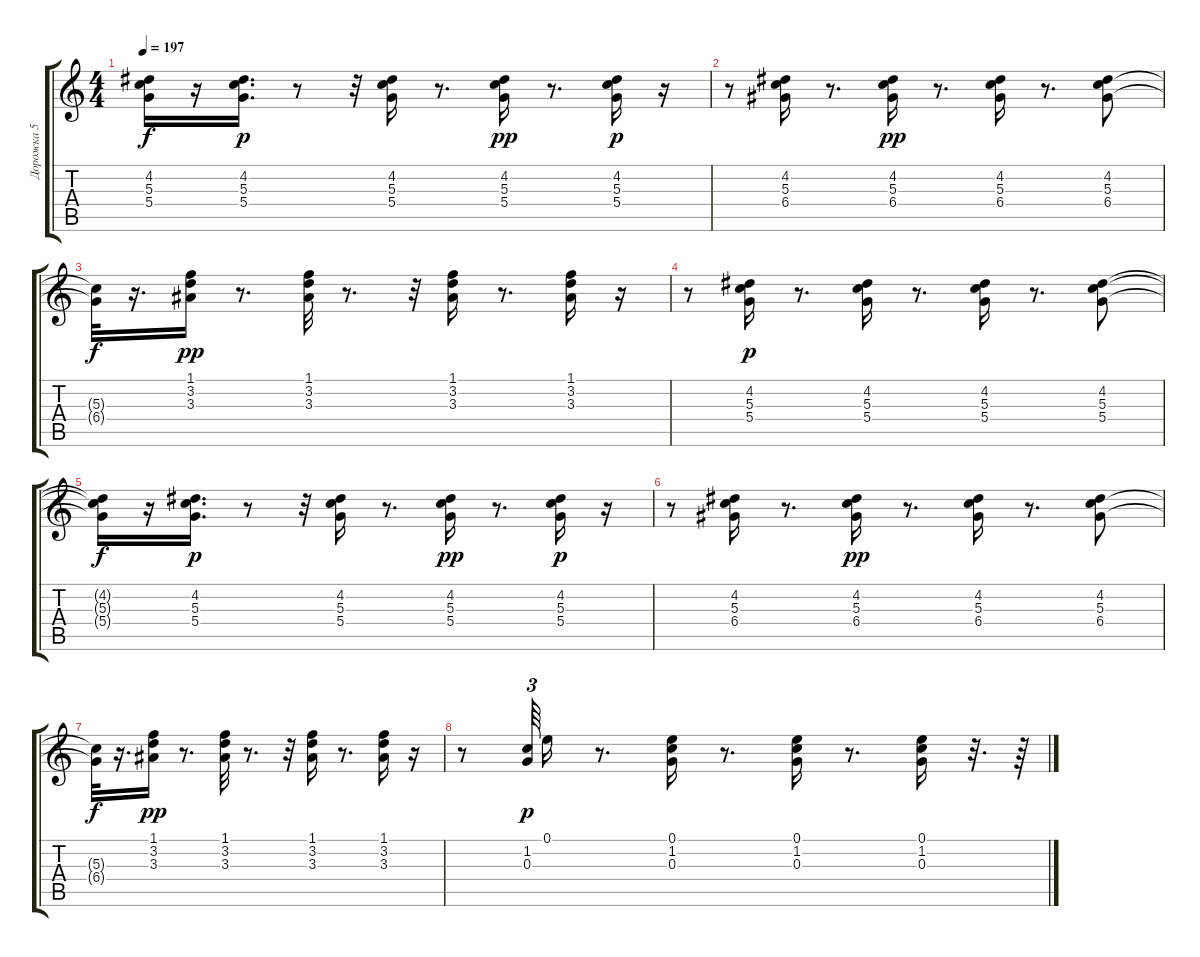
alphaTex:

\track ("Дорожка 5" "Дорожка 5") {instrument electricguitarclean}
\staff {score tabs}
\tuning (E4 B3 G3 D3 A2 E2) {hide}
\ts (4 4)
\tempo 197
\clef g2
\ks c
(4.2{t} 5.3{t} 5.4{t}).16{dy f} r.16 (4.2 5.3 5.4).16{d dy p} r.8 r.32 (4.2 5.3 5.4).16 r.8{d} (4.2 5.3 5.4).16{dy pp} r.8{d} (4.2 5.3 5.4).16{dy p} r.16 |
r.8 (4.2 5.3 6.4).16 r.8{d} (4.2 5.3 6.4).16{dy pp} r.8{d} (4.2 5.3 6.4).16 r.8{d} (4.2 5.3 6.4).8 |
(5.3{t} 6.4{t}).32{dy f} r.16{d} (1.1 3.2 3.3).16{dy pp} r.8{d} (1.1 3.2 3.3).32 r.8{d} r.32 (1.1 3.2 3.3).16 r.8{d} (1.1 3.2 3.3).16 r.16 |
r.8 (4.2 5.3 5.4).16{dy p} r.8{d} (4.2 5.3 5.4).16 r.8{d} (4.2 5.3 5.4).16 r.8{d} (4.2 5.3 5.4).8 |
(4.2{t} 5.3{t} 5.4{t}).16{dy f} r.16 (4.2 5.3 5.4).16{d dy p} r.8 r.32 (4.2 5.3 5.4).16 r.8{d} (4.2 5.3 5.4).16{dy pp} r.8{d} (4.2 5.3 5.4).16{dy p} r.16 |
r.8 (4.2 5.3 6.4).16 r.8{d} (4.2 5.3 6.4).16{dy pp} r.8{d} (4.2 5.3 6.4).16 r.8{d} (4.2 5.3 6.4).8 |
(5.3{t} 6.4{t}).32{dy f} r.16{d} (1.1 3.2 3.3).16{dy pp} r.8{d} (1.1 3.2 3.3).32 r.8{d} r.32 (1.1 3.2 3.3).16 r.8{d} (1.1 3.2 3.3).16 r.16 |
r.8 (1.2 0.3).64{tu (3 2) dy p} 0.1.16 r.8{d} (0.1 1.2 0.3).16 r.8{d} (0.1 1.2 0.3).16 r.8{d} (0.1 1.2 0.3).16 r.32{d} r.64
